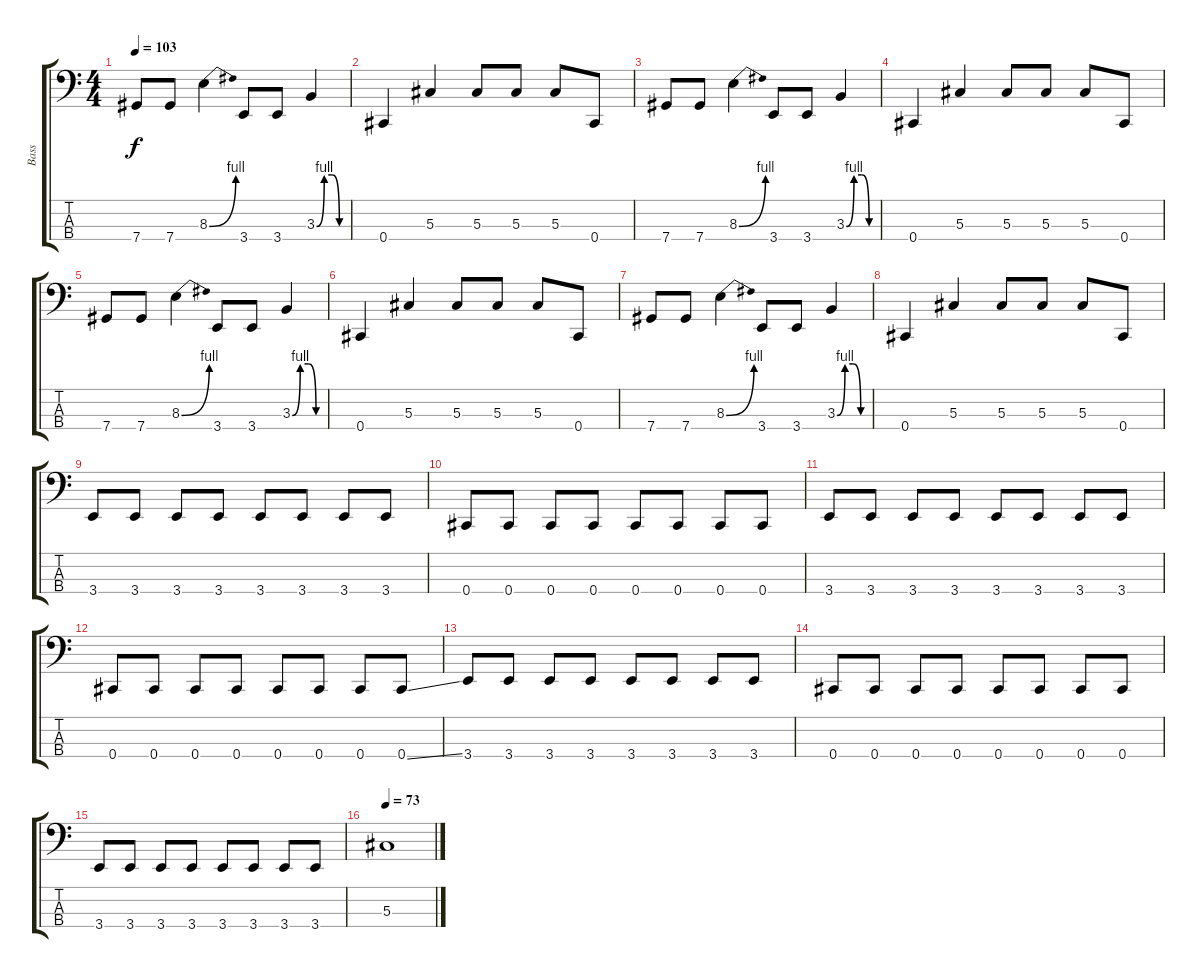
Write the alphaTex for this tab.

\track ("Bass" "Bass") {instrument electricbasspick}
\staff {score tabs}
\tuning (Gb2 Db2 Ab1 Db1) {hide}
\ts (4 4)
\tempo 103
\clef f4
\ks c
7.4.8{dy f} 7.4.8 8.3{be (bend 0 0 60 4)}.4 3.4.8 3.4.8 3.3{be (custom 0 0 15 4 30 4 45 0 60 0)}.4 |
0.4.4 5.3.4 5.3.8 5.3.8 5.3.8 0.4.8 |
7.4.8 7.4.8 8.3{be (bend 0 0 60 4)}.4 3.4.8 3.4.8 3.3{be (custom 0 0 15 4 30 4 45 0 60 0)}.4 |
0.4.4 5.3.4 5.3.8 5.3.8 5.3.8 0.4.8 |
7.4.8 7.4.8 8.3{be (bend 0 0 60 4)}.4 3.4.8 3.4.8 3.3{be (custom 0 0 15 4 30 4 45 0 60 0)}.4 |
0.4.4 5.3.4 5.3.8 5.3.8 5.3.8 0.4.8 |
7.4.8 7.4.8 8.3{be (bend 0 0 60 4)}.4 3.4.8 3.4.8 3.3{be (custom 0 0 15 4 30 4 45 0 60 0)}.4 |
0.4.4 5.3.4 5.3.8 5.3.8 5.3.8 0.4.8 |
3.4.8 3.4.8 3.4.8 3.4.8 3.4.8 3.4.8 3.4.8 3.4.8 |
0.4.8 0.4.8 0.4.8 0.4.8 0.4.8 0.4.8 0.4.8 0.4.8 |
3.4.8 3.4.8 3.4.8 3.4.8 3.4.8 3.4.8 3.4.8 3.4.8 |
0.4.8 0.4.8 0.4.8 0.4.8 0.4.8 0.4.8 0.4.8 0.4{ss}.8 |
3.4.8 3.4.8 3.4.8 3.4.8 3.4.8 3.4.8 3.4.8 3.4.8 |
0.4.8 0.4.8 0.4.8 0.4.8 0.4.8 0.4.8 0.4.8 0.4.8 |
3.4.8 3.4.8 3.4.8 3.4.8 3.4.8 3.4.8 3.4.8 3.4.8 |
\tempo 73
5.3.1
